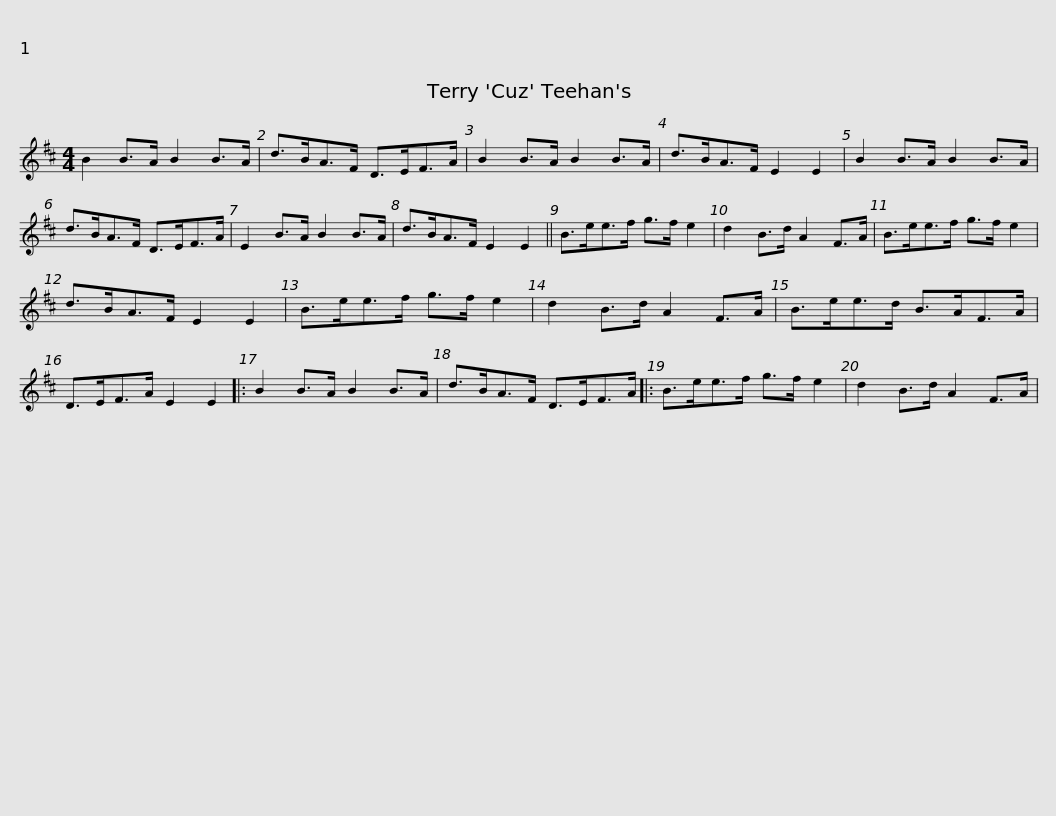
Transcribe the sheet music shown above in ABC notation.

X:1
L:1/8
M:4/4
I:linebreak $
K:D
V:1 treble
V:1
 B2 B>A B2 B>A | d>BA>F D>EF>A | B2 B>A B2 B>A | d>BA>F E2 E2 | B2 B>A B2 B>A |$ %5
 d>BA>F D>EF>A | E2 B>A B2 B>A | d>BA>F E2 E2 || B>ee>f g>f e2 | d2 B>d A2 F>A |$ %10
 B>ee>f g>f e2 | d>BA>F E2 E2 | B>ee>f g>f e2 | d2 B>d A2 F>A | B>ee>d B>AF>A |$ %15
 D>EF>A E2 E2 |: B2 B>A B2 B>A | d>BA>F D>EF>A |: B>ee>f g>f e2 | d2 B>d A2 F>A | %20
